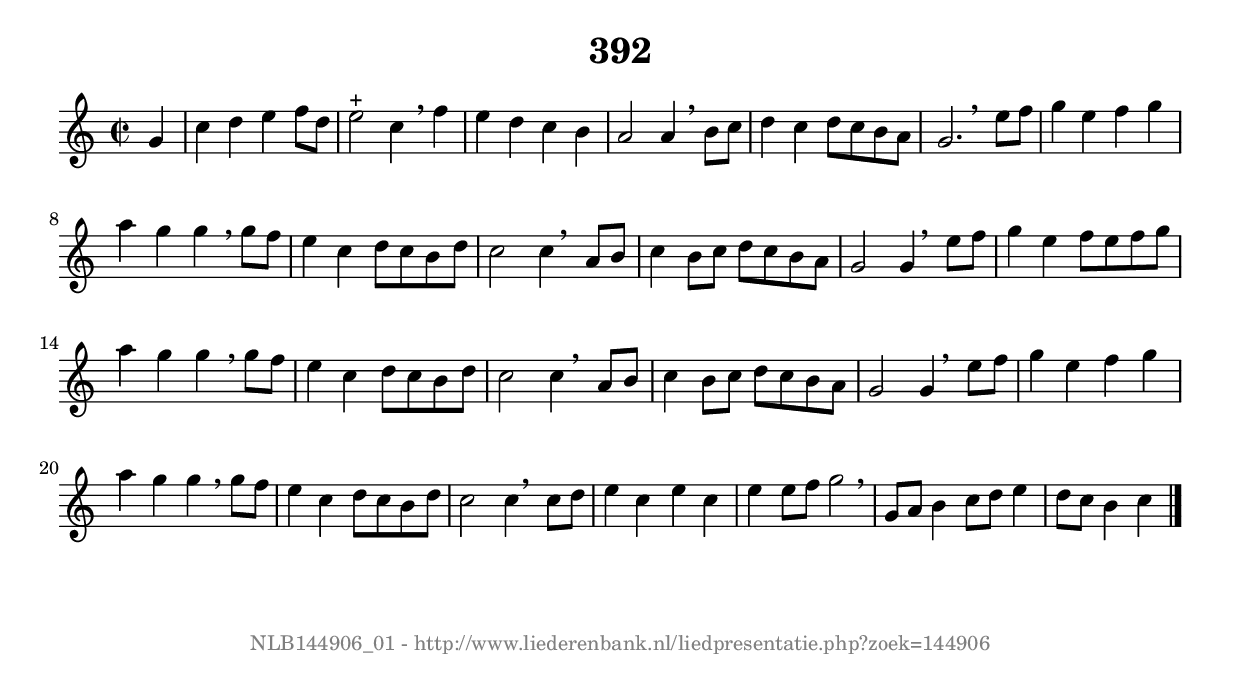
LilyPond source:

%
% produced by wce2krn 1.64 (7 June 2014)
%
\version"2.16"
#(append! paper-alist '(("long" . (cons (* 210 mm) (* 2000 mm)))))
#(set-default-paper-size "long")
sb = {\breathe}
mBreak = {\breathe }
bBreak = {\breathe }
x = {\once\override NoteHead #'style = #'cross }
gl=\glissando
itime={\override Staff.TimeSignature #'stencil = ##f }
ficta = {\once\set suggestAccidentals = ##t}
fine = {\once\override Score.RehearsalMark #'self-alignment-X = #1 \mark \markup {\italic{Fine}}}
dc = {\once\override Score.RehearsalMark #'self-alignment-X = #1 \mark \markup {\italic{D.C.}}}
dcf = {\once\override Score.RehearsalMark #'self-alignment-X = #1 \mark \markup {\italic{D.C. al Fine}}}
dcc = {\once\override Score.RehearsalMark #'self-alignment-X = #1 \mark \markup {\italic{D.C. al Coda}}}
ds = {\once\override Score.RehearsalMark #'self-alignment-X = #1 \mark \markup {\italic{D.S.}}}
dsf = {\once\override Score.RehearsalMark #'self-alignment-X = #1 \mark \markup {\italic{D.S. al Fine}}}
dsc = {\once\override Score.RehearsalMark #'self-alignment-X = #1 \mark \markup {\italic{D.S. al Coda}}}
pv = {\set Score.repeatCommands = #'((volta "1"))}
sv = {\set Score.repeatCommands = #'((volta "2"))}
tv = {\set Score.repeatCommands = #'((volta "3"))}
qv = {\set Score.repeatCommands = #'((volta "4"))}
xv = {\set Score.repeatCommands = #'((volta #f))}
\header{ tagline = ""
title = "392"
}
\score {{
\key c \major
\relative g'
{
\set melismaBusyProperties = #'()
\partial 32*8
\time 2/2
\tempo 4=120
\override Score.MetronomeMark #'transparent = ##t
\override Score.RehearsalMark #'break-visibility = #(vector #t #t #f)
g4 c d e f8 d e2^"+" c4 \sb f e d c b a2 a4 \sb b8 c d4 c d8 c b a g2. \bar ":|:" \bBreak
e'8 f g4 e f g a g g \sb g8 f e4 c d8 c b d c2 c4 \bar ":|:" \bBreak
a8 b c4 b8 c d c b a g2 g4 \bar ":|:" \bBreak
e'8 f g4 e f8 e f g a4 g g \sb g8 f e4 c d8 c b d c2 c4 \bar ":|:" \bBreak
a8 b c4 b8 c d c b a g2 g4 \bar ":|:" \bBreak
e'8 f g4 e f g a g g \sb g8 f e4 c d8 c b d c2 c4 \bar ":|:" \bBreak
c8 d e4 c e c e e8 f g2 \sb g,8 a b4 c8 d e4 d8 c b4 c \bar "|."
 }}
 \midi { }
 \layout {
            indent = 0.0\cm
}
}
\markup { \vspace #0 } \markup { \with-color #grey \fill-line { \center-column { \smaller "NLB144906_01 - http://www.liederenbank.nl/liedpresentatie.php?zoek=144906" } } }
